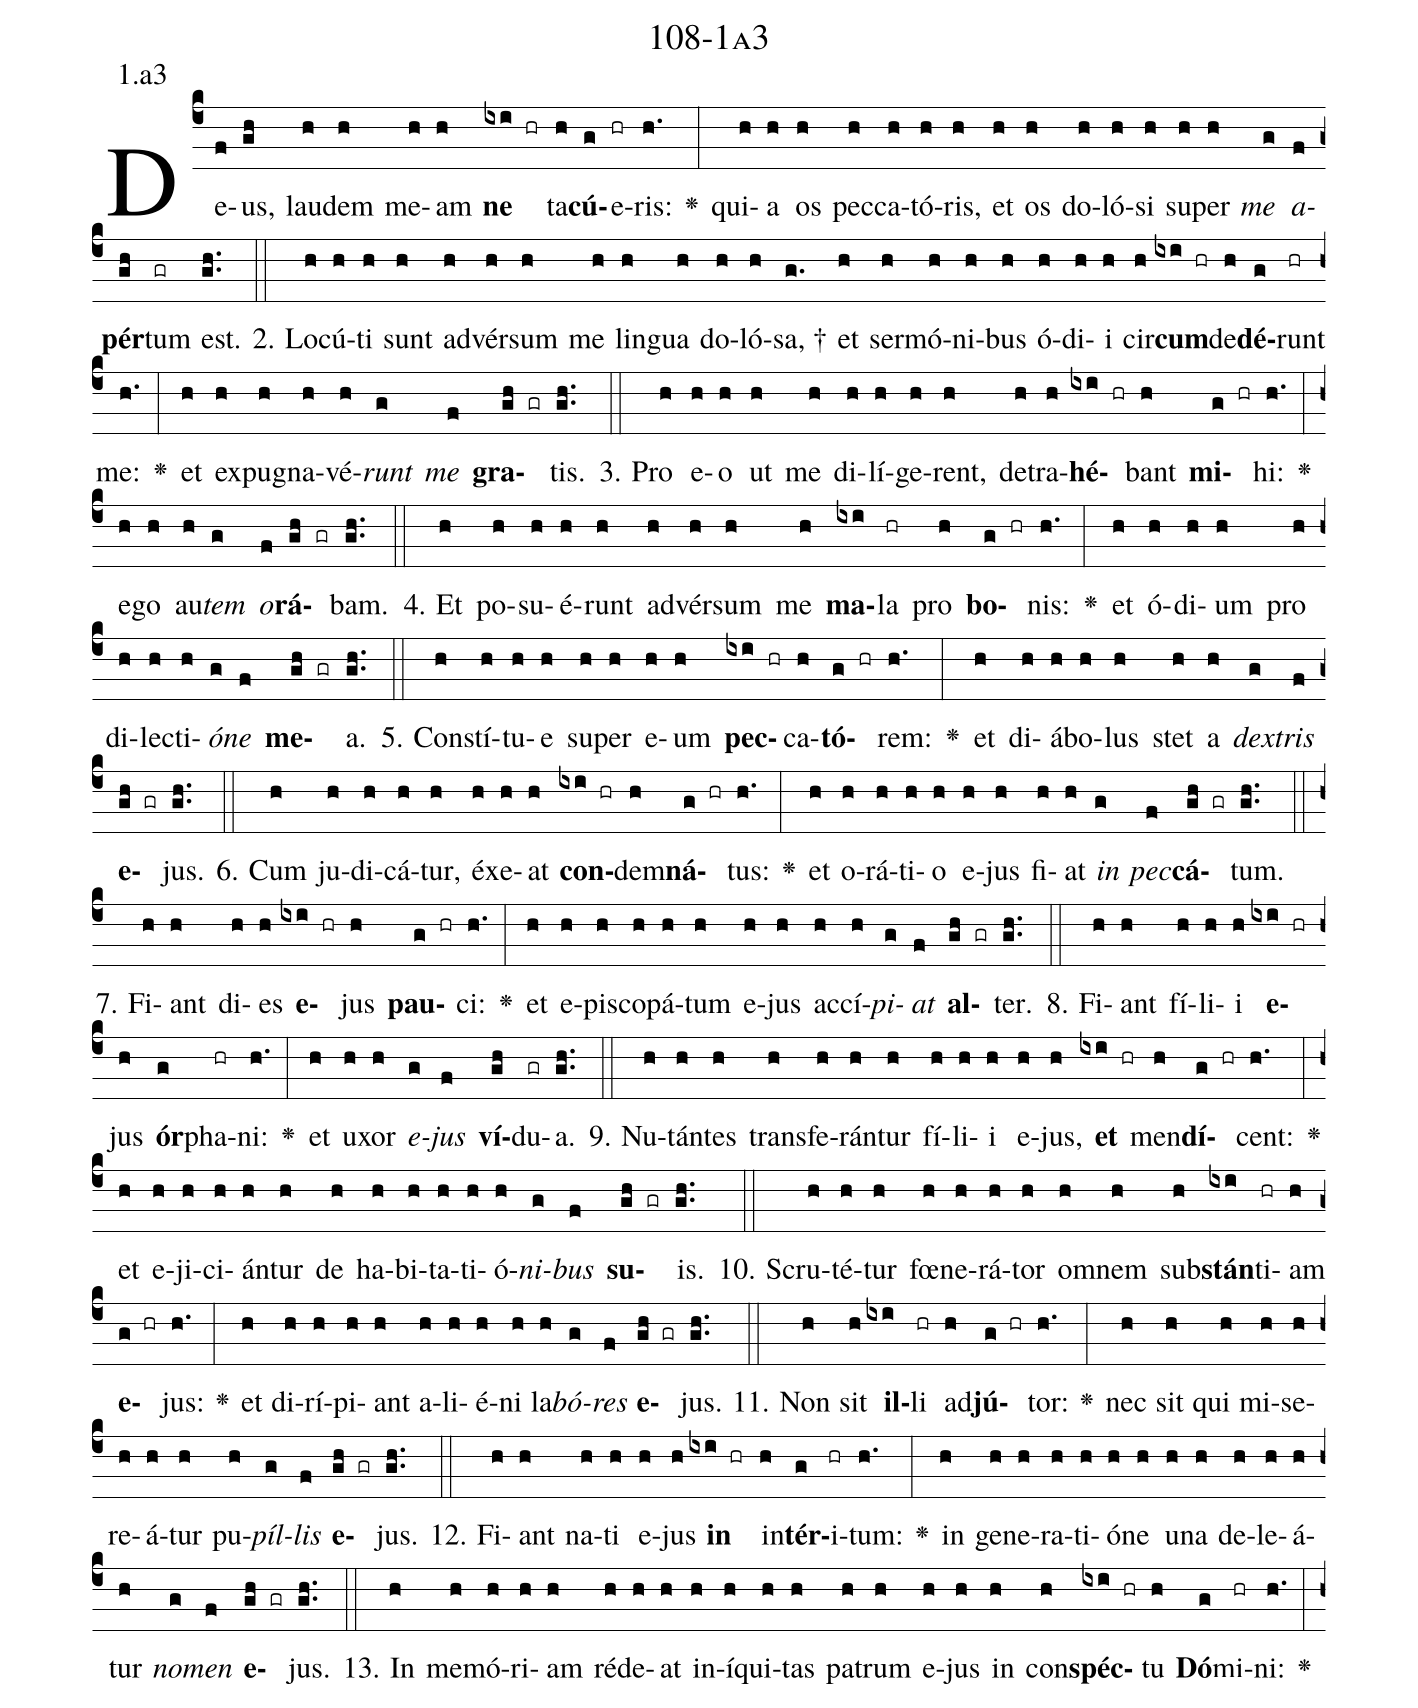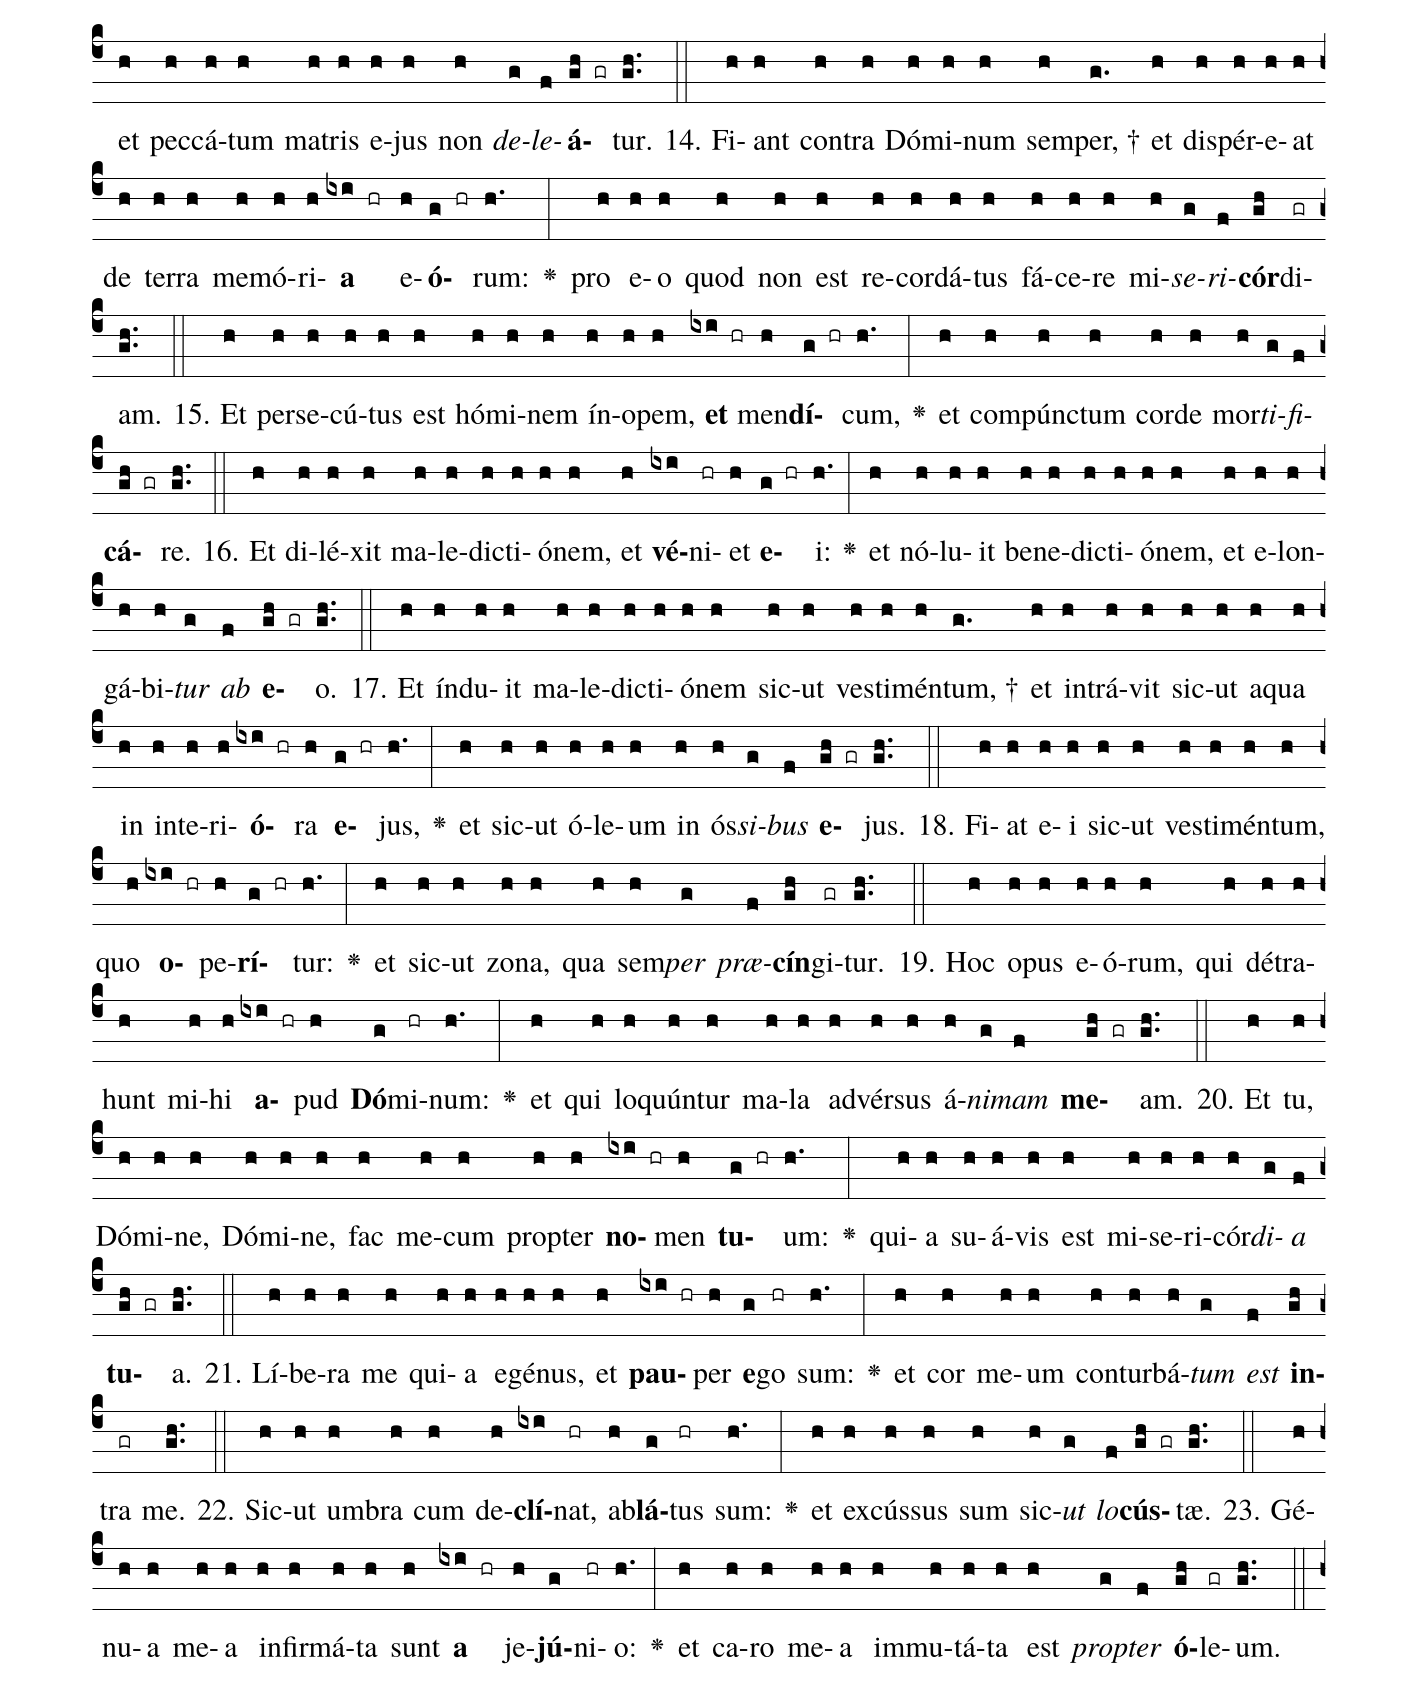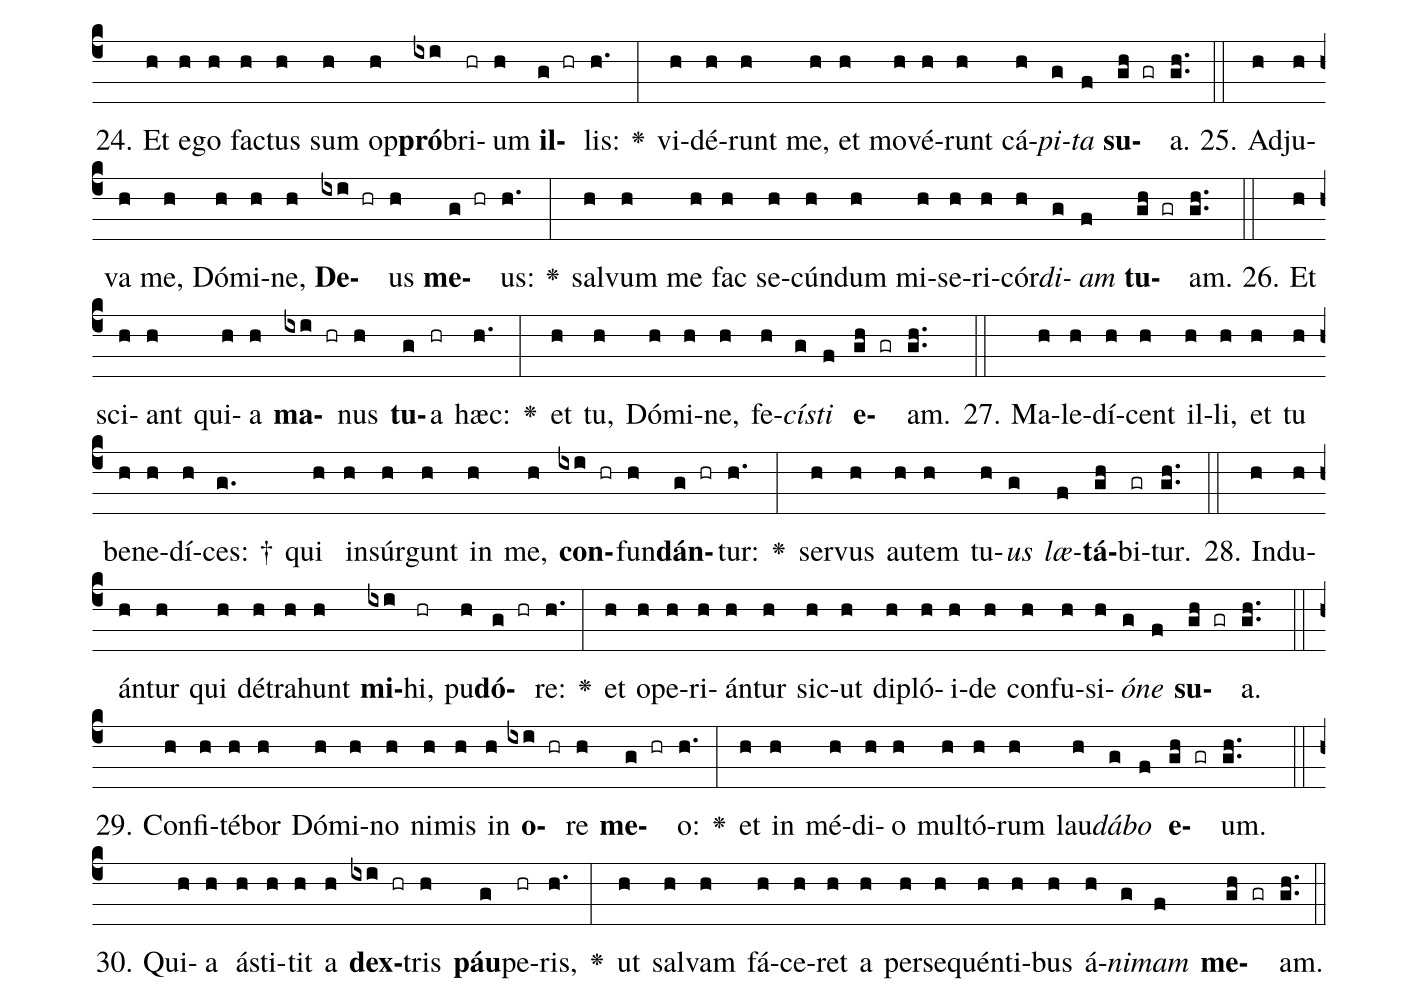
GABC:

name: 108-1a3;
annotation: 1.a3;
%%
(c4)De(f)us,(gh) lau(h)dem(h) me(h)am(h) <b>ne</b>(ixi hr) ta(h)<b>cú</b>(g)e(hr)ris:(h.) <v>\greheightstar</v>(:) qui(h)a(h) os(h) pec(h)ca(h)tó(h)ris,(h) et(h) os(h) do(h)ló(h)si(h) su(h)per(h) <i>me</i>(g) <i>a</i>(f)<b>pér</b>(gh)tum(gr) est.(gh..) (::)
2. Lo(h)cú(h)ti(h) sunt(h) ad(h)vér(h)sum(h) me(h) lin(h)gua(h) do(h)ló(h)sa, †(g.) et(h) ser(h)mó(h)ni(h)bus(h) ó(h)di(h)i(h) cir(h)<b>cum</b>(ixi hr)de(h)<b>dé</b>(g)runt(hr) me:(h.) <v>\greheightstar</v>(:) et(h) ex(h)pu(h)gna(h)vé(h)<i>runt</i>(g) <i>me</i>(f) <b>gra</b>(gh gr)tis.(gh..) (::)
3. Pro(h) e(h)o(h) ut(h) me(h) di(h)lí(h)ge(h)rent,(h) de(h)tra(h)<b>hé</b>(ixi hr)bant(h) <b>mi</b>(g hr)hi:(h.) <v>\greheightstar</v>(:) e(h)go(h) au(h)<i>tem</i>(g) <i>o</i>(f)<b>rá</b>(gh gr)bam.(gh..) (::)
4. Et(h) po(h)su(h)é(h)runt(h) ad(h)vér(h)sum(h) me(h) <b>ma</b>(ixi)la(hr) pro(h) <b>bo</b>(g hr)nis:(h.) <v>\greheightstar</v>(:) et(h) ó(h)di(h)um(h) pro(h) di(h)lec(h)ti(h)<i>ó</i>(g)<i>ne</i>(f) <b>me</b>(gh gr)a.(gh..) (::)
5. Con(h)stí(h)tu(h)e(h) su(h)per(h) e(h)um(h) <b>pec</b>(ixi hr)ca(h)<b>tó</b>(g hr)rem:(h.) <v>\greheightstar</v>(:) et(h) di(h)á(h)bo(h)lus(h) stet(h) a(h) <i>dex</i>(g)<i>tris</i>(f) <b>e</b>(gh gr)jus.(gh..) (::)
6. Cum(h) ju(h)di(h)cá(h)tur,(h) éx(h)e(h)at(h) <b>con</b>(ixi hr)dem(h)<b>ná</b>(g hr)tus:(h.) <v>\greheightstar</v>(:) et(h) o(h)rá(h)ti(h)o(h) e(h)jus(h) fi(h)at(h) <i>in</i>(g) <i>pec</i>(f)<b>cá</b>(gh gr)tum.(gh..) (::)
7. Fi(h)ant(h) di(h)es(h) <b>e</b>(ixi hr)jus(h) <b>pau</b>(g hr)ci:(h.) <v>\greheightstar</v>(:) et(h) e(h)pis(h)co(h)pá(h)tum(h) e(h)jus(h) ac(h)cí(h)<i>pi</i>(g)<i>at</i>(f) <b>al</b>(gh gr)ter.(gh..) (::)
8. Fi(h)ant(h) fí(h)li(h)i(h) <b>e</b>(ixi hr)jus(h) <b>ór</b>(g)pha(hr)ni:(h.) <v>\greheightstar</v>(:) et(h) u(h)xor(h) <i>e</i>(g)<i>jus</i>(f) <b>ví</b>(gh)du(gr)a.(gh..) (::)
9. Nu(h)tán(h)tes(h) trans(h)fe(h)rán(h)tur(h) fí(h)li(h)i(h) e(h)jus,(h) <b>et</b>(ixi hr) men(h)<b>dí</b>(g hr)cent:(h.) <v>\greheightstar</v>(:) et(h) e(h)ji(h)ci(h)án(h)tur(h) de(h) ha(h)bi(h)ta(h)ti(h)ó(h)<i>ni</i>(g)<i>bus</i>(f) <b>su</b>(gh gr)is.(gh..) (::)
10. Scru(h)té(h)tur(h) fœ(h)ne(h)rá(h)tor(h) om(h)nem(h) sub(h)<b>stán</b>(ixi)ti(hr)am(h) <b>e</b>(g hr)jus:(h.) <v>\greheightstar</v>(:) et(h) di(h)rí(h)pi(h)ant(h) a(h)li(h)é(h)ni(h) la(h)<i>bó</i>(g)<i>res</i>(f) <b>e</b>(gh gr)jus.(gh..) (::)
11. Non(h) sit(h) <b>il</b>(ixi)li(hr) ad(h)<b>jú</b>(g hr)tor:(h.) <v>\greheightstar</v>(:) nec(h) sit(h) qui(h) mi(h)se(h)re(h)á(h)tur(h) pu(h)<i>píl</i>(g)<i>lis</i>(f) <b>e</b>(gh gr)jus.(gh..) (::)
12. Fi(h)ant(h) na(h)ti(h) e(h)jus(h) <b>in</b>(ixi hr) in(h)<b>tér</b>(g)i(hr)tum:(h.) <v>\greheightstar</v>(:) in(h) ge(h)ne(h)ra(h)ti(h)ó(h)ne(h) u(h)na(h) de(h)le(h)á(h)tur(h) <i>no</i>(g)<i>men</i>(f) <b>e</b>(gh gr)jus.(gh..) (::)
13. In(h) me(h)mó(h)ri(h)am(h) réd(h)e(h)at(h) in(h)í(h)qui(h)tas(h) pa(h)trum(h) e(h)jus(h) in(h) con(h)<b>spéc</b>(ixi hr)tu(h) <b>Dó</b>(g)mi(hr)ni:(h.) <v>\greheightstar</v>(:) et(h) pec(h)cá(h)tum(h) ma(h)tris(h) e(h)jus(h) non(h) <i>de</i>(g)<i>le</i>(f)<b>á</b>(gh gr)tur.(gh..) (::)
14. Fi(h)ant(h) con(h)tra(h) Dó(h)mi(h)num(h) sem(h)per, †(g.) et(h) dis(h)pér(h)e(h)at(h) de(h) ter(h)ra(h) me(h)mó(h)ri(h)<b>a</b>(ixi hr) e(h)<b>ó</b>(g hr)rum:(h.) <v>\greheightstar</v>(:) pro(h) e(h)o(h) quod(h) non(h) est(h) re(h)cor(h)dá(h)tus(h) fá(h)ce(h)re(h) mi(h)<i>se</i>(g)<i>ri</i>(f)<b>cór</b>(gh)di(gr)am.(gh..) (::)
15. Et(h) per(h)se(h)cú(h)tus(h) est(h) hó(h)mi(h)nem(h) ín(h)o(h)pem,(h) <b>et</b>(ixi hr) men(h)<b>dí</b>(g hr)cum,(h.) <v>\greheightstar</v>(:) et(h) com(h)púnc(h)tum(h) cor(h)de(h) mor(h)<i>ti</i>(g)<i>fi</i>(f)<b>cá</b>(gh gr)re.(gh..) (::)
16. Et(h) di(h)lé(h)xit(h) ma(h)le(h)dic(h)ti(h)ó(h)nem,(h) et(h) <b>vé</b>(ixi)ni(hr)et(h) <b>e</b>(g hr)i:(h.) <v>\greheightstar</v>(:) et(h) nó(h)lu(h)it(h) be(h)ne(h)dic(h)ti(h)ó(h)nem,(h) et(h) e(h)lon(h)gá(h)bi(h)<i>tur</i>(g) <i>ab</i>(f) <b>e</b>(gh gr)o.(gh..) (::)
17. Et(h) índ(h)u(h)it(h) ma(h)le(h)dic(h)ti(h)ó(h)nem(h) sic(h)ut(h) ves(h)ti(h)mén(h)tum, †(g.) et(h) in(h)trá(h)vit(h) sic(h)ut(h) a(h)qua(h) in(h) in(h)te(h)ri(h)<b>ó</b>(ixi hr)ra(h) <b>e</b>(g hr)jus,(h.) <v>\greheightstar</v>(:) et(h) sic(h)ut(h) ó(h)le(h)um(h) in(h) ós(h)<i>si</i>(g)<i>bus</i>(f) <b>e</b>(gh gr)jus.(gh..) (::)
18. Fi(h)at(h) e(h)i(h) sic(h)ut(h) ves(h)ti(h)mén(h)tum,(h) quo(h) <b>o</b>(ixi hr)pe(h)<b>rí</b>(g hr)tur:(h.) <v>\greheightstar</v>(:) et(h) sic(h)ut(h) zo(h)na,(h) qua(h) sem(h)<i>per</i>(g) <i>præ</i>(f)<b>cín</b>(gh)gi(gr)tur.(gh..) (::)
19. Hoc(h) o(h)pus(h) e(h)ó(h)rum,(h) qui(h) dé(h)tra(h)hunt(h) mi(h)hi(h) <b>a</b>(ixi hr)pud(h) <b>Dó</b>(g)mi(hr)num:(h.) <v>\greheightstar</v>(:) et(h) qui(h) lo(h)quún(h)tur(h) ma(h)la(h) ad(h)vér(h)sus(h) á(h)<i>ni</i>(g)<i>mam</i>(f) <b>me</b>(gh gr)am.(gh..) (::)
20. Et(h) tu,(h) Dó(h)mi(h)ne,(h) Dó(h)mi(h)ne,(h) fac(h) me(h)cum(h) prop(h)ter(h) <b>no</b>(ixi hr)men(h) <b>tu</b>(g hr)um:(h.) <v>\greheightstar</v>(:) qui(h)a(h) su(h)á(h)vis(h) est(h) mi(h)se(h)ri(h)cór(h)<i>di</i>(g)<i>a</i>(f) <b>tu</b>(gh gr)a.(gh..) (::)
21. Lí(h)be(h)ra(h) me(h) qui(h)a(h) e(h)gé(h)nus,(h) et(h) <b>pau</b>(ixi hr)per(h) <b>e</b>(g)go(hr) sum:(h.) <v>\greheightstar</v>(:) et(h) cor(h) me(h)um(h) con(h)tur(h)bá(h)<i>tum</i>(g) <i>est</i>(f) <b>in</b>(gh)tra(gr) me.(gh..) (::)
22. Sic(h)ut(h) um(h)bra(h) cum(h) de(h)<b>clí</b>(ixi)nat,(hr) ab(h)<b>lá</b>(g)tus(hr) sum:(h.) <v>\greheightstar</v>(:) et(h) ex(h)cús(h)sus(h) sum(h) sic(h)<i>ut</i>(g) <i>lo</i>(f)<b>cús</b>(gh gr)tæ.(gh..) (::)
23. Gé(h)nu(h)a(h) me(h)a(h) in(h)fir(h)má(h)ta(h) sunt(h) <b>a</b>(ixi hr) je(h)<b>jú</b>(g)ni(hr)o:(h.) <v>\greheightstar</v>(:) et(h) ca(h)ro(h) me(h)a(h) im(h)mu(h)tá(h)ta(h) est(h) <i>prop</i>(g)<i>ter</i>(f) <b>ó</b>(gh)le(gr)um.(gh..) (::)
24. Et(h) e(h)go(h) fac(h)tus(h) sum(h) op(h)<b>pró</b>(ixi)bri(hr)um(h) <b>il</b>(g hr)lis:(h.) <v>\greheightstar</v>(:) vi(h)dé(h)runt(h) me,(h) et(h) mo(h)vé(h)runt(h) cá(h)<i>pi</i>(g)<i>ta</i>(f) <b>su</b>(gh gr)a.(gh..) (::)
25. Ad(h)ju(h)va(h) me,(h) Dó(h)mi(h)ne,(h) <b>De</b>(ixi hr)us(h) <b>me</b>(g hr)us:(h.) <v>\greheightstar</v>(:) sal(h)vum(h) me(h) fac(h) se(h)cún(h)dum(h) mi(h)se(h)ri(h)cór(h)<i>di</i>(g)<i>am</i>(f) <b>tu</b>(gh gr)am.(gh..) (::)
26. Et(h) sci(h)ant(h) qui(h)a(h) <b>ma</b>(ixi hr)nus(h) <b>tu</b>(g)a(hr) hæc:(h.) <v>\greheightstar</v>(:) et(h) tu,(h) Dó(h)mi(h)ne,(h) fe(h)<i>cís</i>(g)<i>ti</i>(f) <b>e</b>(gh gr)am.(gh..) (::)
27. Ma(h)le(h)dí(h)cent(h) il(h)li,(h) et(h) tu(h) be(h)ne(h)dí(h)ces: †(g.) qui(h) in(h)súr(h)gunt(h) in(h) me,(h) <b>con</b>(ixi hr)fun(h)<b>dán</b>(g hr)tur:(h.) <v>\greheightstar</v>(:) ser(h)vus(h) au(h)tem(h) tu(h)<i>us</i>(g) <i>læ</i>(f)<b>tá</b>(gh)bi(gr)tur.(gh..) (::)
28. Ind(h)u(h)án(h)tur(h) qui(h) dé(h)tra(h)hunt(h) <b>mi</b>(ixi)hi,(hr) pu(h)<b>dó</b>(g hr)re:(h.) <v>\greheightstar</v>(:) et(h) o(h)pe(h)ri(h)án(h)tur(h) sic(h)ut(h) di(h)pló(h)i(h)de(h) con(h)fu(h)si(h)<i>ó</i>(g)<i>ne</i>(f) <b>su</b>(gh gr)a.(gh..) (::)
29. Con(h)fi(h)té(h)bor(h) Dó(h)mi(h)no(h) ni(h)mis(h) in(h) <b>o</b>(ixi hr)re(h) <b>me</b>(g hr)o:(h.) <v>\greheightstar</v>(:) et(h) in(h) mé(h)di(h)o(h) mul(h)tó(h)rum(h) lau(h)<i>dá</i>(g)<i>bo</i>(f) <b>e</b>(gh gr)um.(gh..) (::)
30. Qui(h)a(h) á(h)sti(h)tit(h) a(h) <b>dex</b>(ixi hr)tris(h) <b>páu</b>(g)pe(hr)ris,(h.) <v>\greheightstar</v>(:) ut(h) sal(h)vam(h) fá(h)ce(h)ret(h) a(h) per(h)se(h)quén(h)ti(h)bus(h) á(h)<i>ni</i>(g)<i>mam</i>(f) <b>me</b>(gh gr)am.(gh..) (::)
